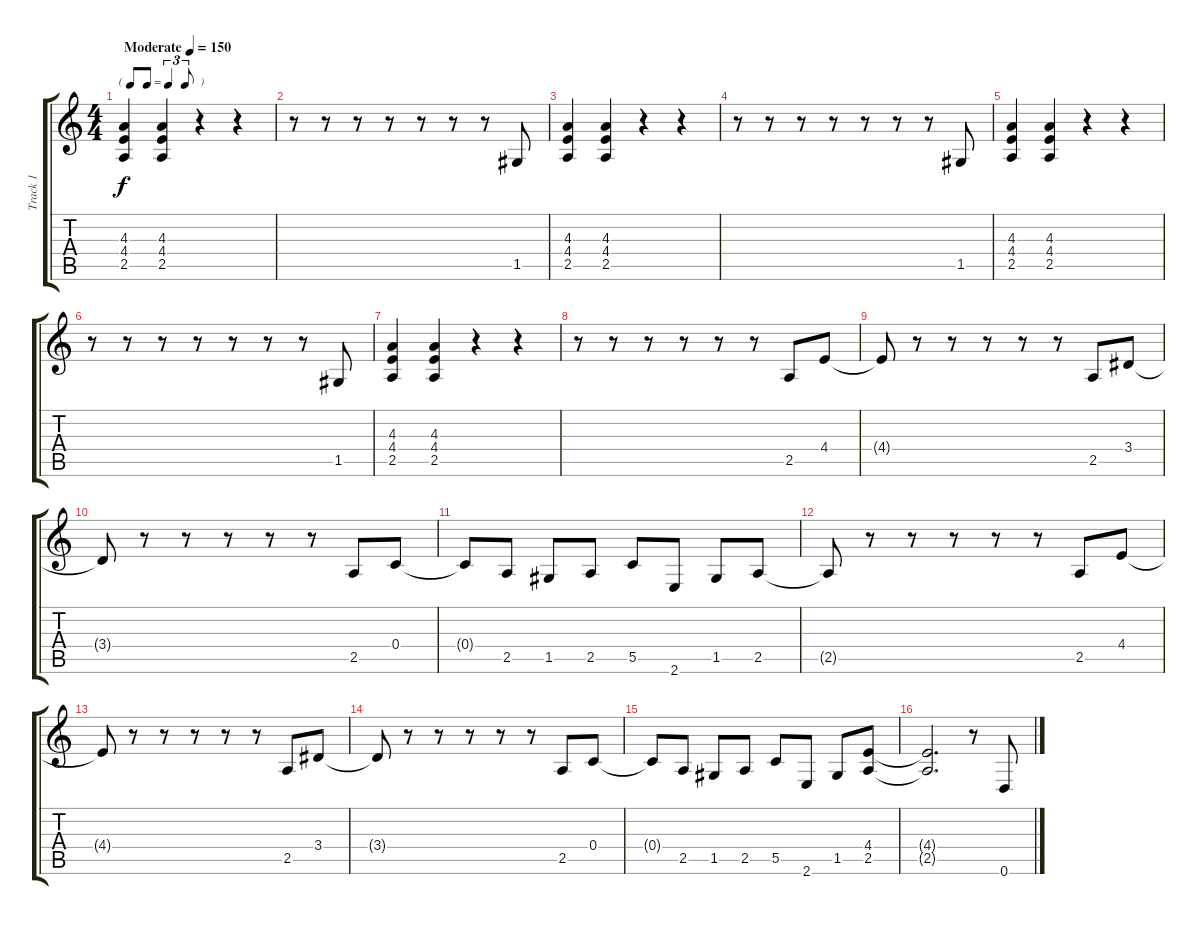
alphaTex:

\track ("Track 1" "Track 1") {instrument overdrivenguitar}
\staff {score tabs}
\tuning (D4 A3 F3 C3 G2 D2) {hide}
\ts (4 4)
\tf triplet8th
\tempo (150 "Moderate")
\clef g2
\ks c
(4.3 4.4 2.5).4{dy f instrument overdrivenguitar} (4.3 4.4 2.5).4 r.4 r.4 |
r.8 r.8 r.8 r.8 r.8 r.8 r.8 1.5.8 |
(4.3 4.4 2.5).4 (4.3 4.4 2.5).4 r.4 r.4 |
r.8 r.8 r.8 r.8 r.8 r.8 r.8 1.5.8 |
(4.3 4.4 2.5).4 (4.3 4.4 2.5).4 r.4 r.4 |
r.8 r.8 r.8 r.8 r.8 r.8 r.8 1.5.8 |
(4.3 4.4 2.5).4 (4.3 4.4 2.5).4 r.4 r.4 |
r.8 r.8 r.8 r.8 r.8 r.8 2.5.8 4.4.8 |
4.4{t}.8 r.8 r.8 r.8 r.8 r.8 2.5.8 3.4.8 |
3.4{t}.8 r.8 r.8 r.8 r.8 r.8 2.5.8 0.4.8 |
0.4{t}.8 2.5.8 1.5.8 2.5.8 5.5.8 2.6.8 1.5.8 2.5.8 |
2.5{t}.8 r.8 r.8 r.8 r.8 r.8 2.5.8 4.4.8 |
4.4{t}.8 r.8 r.8 r.8 r.8 r.8 2.5.8 3.4.8 |
3.4{t}.8 r.8 r.8 r.8 r.8 r.8 2.5.8 0.4.8 |
0.4{t}.8 2.5.8 1.5.8 2.5.8 5.5.8 2.6.8 1.5.8 (4.4 2.5).8 |
(4.4{t} 2.5{t}).2{d} r.8 0.6.8
